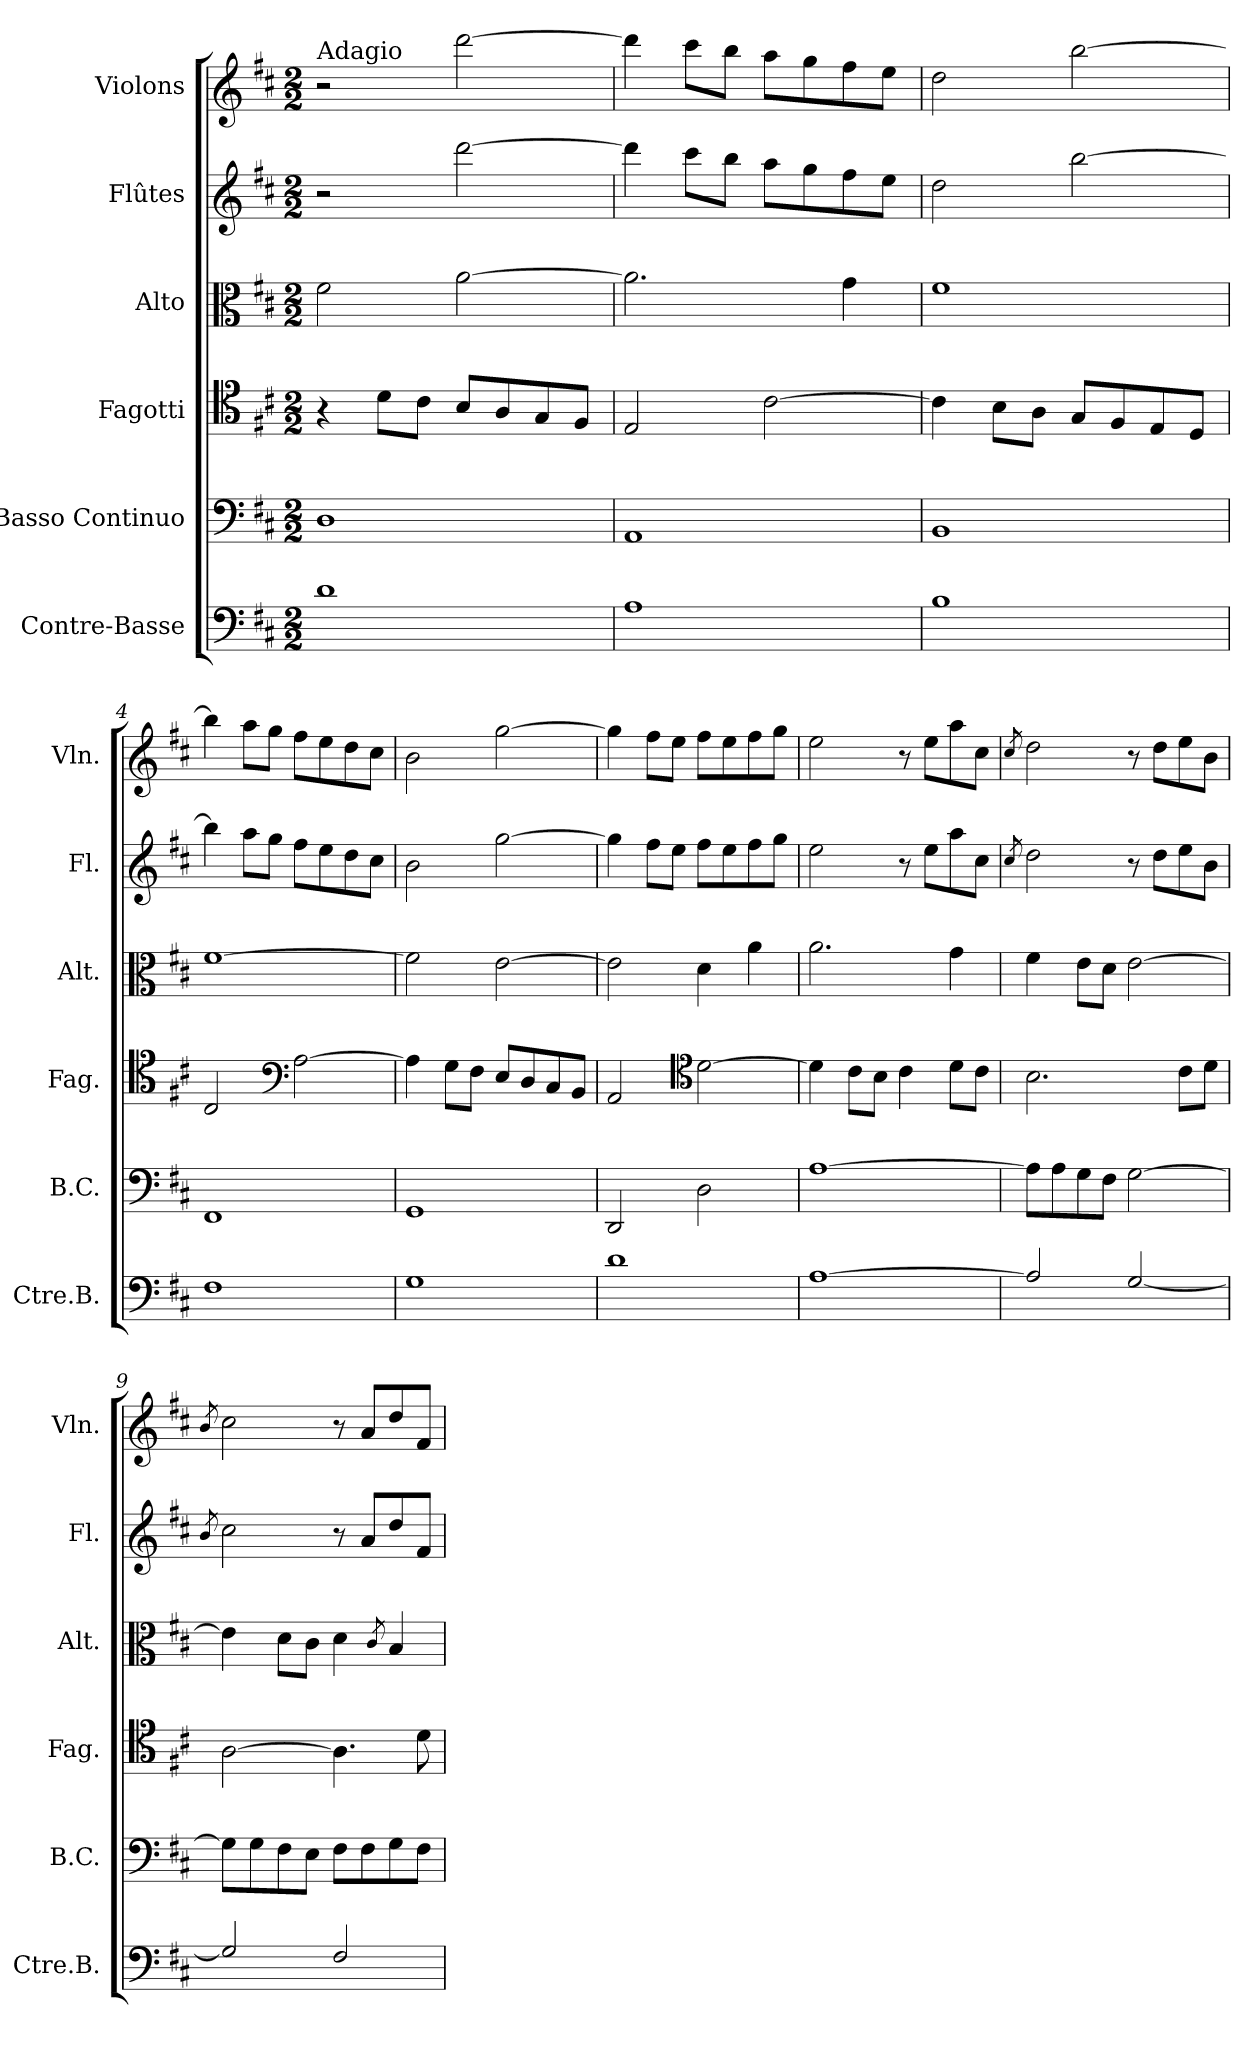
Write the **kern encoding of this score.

**kern	**kern	**kern	**kern	**kern	**kern
*part6	*part5	*part4	*part3	*part2	*part1
*staff6	*staff5	*staff4	*staff3	*staff2	*staff1
*I"Contre-Basse	*I"Basso Continuo	*I"Fagotti	*I"Alto	*I"Flûtes	*I"Violons
*I'Ctre.B.	*I'B.C.	*I'Fag.	*I'Alt.	*I'Fl.	*I'Vln.
*clefF4	*clefF4	*clefC4	*clefC3	*clefG2	*clefG2
*ITrd7c12	*	*	*	*	*
*k[f#c#]	*k[f#c#]	*k[f#c#]	*k[f#c#]	*k[f#c#]	*k[f#c#]
*D:	*D:	*D:	*D:	*D:	*D:
*M2/2	*M2/2	*M2/2	*M2/2	*M2/2	*M2/2
=1	=1	=1	=1	=1	=1
!	!	!	!	!	!LO:TX:a:t=Adagio
1D	1D	4r	2f#\	2r	2r
.	.	8d\L	.	.	.
.	.	8c#\J	.	.	.
.	.	8B/L	[2a\	[2ddd\	[2ddd\
.	.	8A/	.	.	.
.	.	8G/	.	.	.
.	.	8F#/J	.	.	.
=2	=2	=2	=2	=2	=2
1AA	1AA	2E/	2.a\]	4ddd\]	4ddd\]
.	.	.	.	8ccc#\L	8ccc#\L
.	.	.	.	8bb\J	8bb\J
.	.	[2c#\	.	8aa\L	8aa\L
.	.	.	.	8gg\	8gg\
.	.	.	4g\	8ff#\	8ff#\
.	.	.	.	8ee\J	8ee\J
=3	=3	=3	=3	=3	=3
1BB	1BB	4c#\]	1f#	2dd\	2dd\
.	.	8B\L	.	.	.
.	.	8A\J	.	.	.
.	.	8G/L	.	[2bb\	[2bb\
.	.	8F#/	.	.	.
.	.	8E/	.	.	.
.	.	8D/J	.	.	.
=4	=4	=4	=4	=4	=4
1FF#	1FF#	2C#/	[1f#	4bb\]	4bb\]
.	.	.	.	8aa\L	8aa\L
.	.	.	.	8gg\J	8gg\J
*	*	*clefF4	*	*	*
.	.	[2A\	.	8ff#\L	8ff#\L
.	.	.	.	8ee\	8ee\
.	.	.	.	8dd\	8dd\
.	.	.	.	8cc#\J	8cc#\J
!!LO:PB:g=z
=5	=5	=5	=5	=5	=5
1GG	1GG	4A\]	2f#\]	2b\	2b\
.	.	8G\L	.	.	.
.	.	8F#\J	.	.	.
.	.	8E/L	[2e\	[2gg\	[2gg\
.	.	8D/	.	.	.
.	.	8C#/	.	.	.
.	.	8BB/J	.	.	.
=6	=6	=6	=6	=6	=6
1D	2DD/	2AA/	2e\]	4gg\]	4gg\]
.	.	.	.	8ff#\L	8ff#\L
*	*	*clefC4	*	*	*
.	.	.	.	8ee\J	8ee\J
.	2D\	[2d\	4d\	8ff#\L	8ff#\L
.	.	.	.	8ee\	8ee\
.	.	.	4a\	8ff#\	8ff#\
.	.	.	.	8gg\J	8gg\J
=7	=7	=7	=7	=7	=7
[1AA	[1A	4d\]	2.a\	2ee\	2ee\
.	.	8c#\L	.	.	.
.	.	8B\J	.	.	.
.	.	4c#\	.	8r	8r
.	.	.	.	8ee\L	8ee\L
.	.	8d\L	4g\	8aa\	8aa\
.	.	8c#\J	.	8cc#\J	8cc#\J
=8	=8	=8	=8	=8	=8
.	.	.	.	8qcc#/	8qcc#/
2AA/]	8A\L]	2.B\	4f#\	2dd\	2dd\
.	8A\	.	.	.	.
.	8G\	.	8e\L	.	.
.	8F#\J	.	8d\J	.	.
[2GG/	[2G\	.	[2e\	8r	8r
.	.	.	.	8dd\L	8dd\L
.	.	8c#\L	.	8ee\	8ee\
.	.	8d\J	.	8b\J	8b\J
!!LO:LB:g=z
=9	=9	=9	=9	=9	=9
.	.	.	.	8qb/	8qb/
2GG/]	8G\L]	[2A\	4e\]	2cc#\	2cc#\
.	8G\	.	.	.	.
.	8F#\	.	8d\L	.	.
.	8E\J	.	8c#\J	.	.
2FF#/	8F#\L	4.A\]	4d\	8r	8r
.	8F#\	.	.	8a/L	8a/L
.	.	.	8qc#/	.	.
.	8G\	.	4B/	8dd/	8dd/
.	8F#\J	8d\	.	8f#/J	8f#/J
=	=	=	=	=	=
*-	*-	*-	*-	*-	*-
